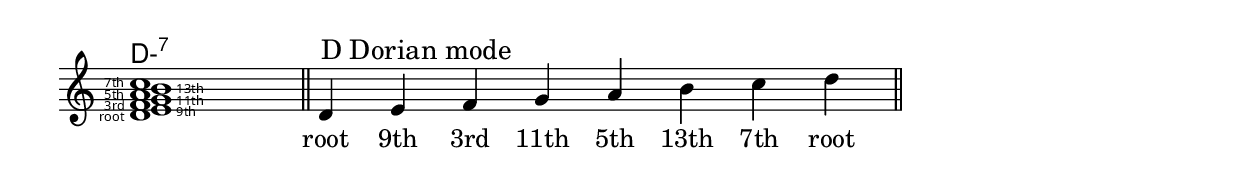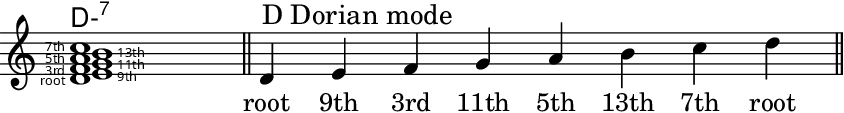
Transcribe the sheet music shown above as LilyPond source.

\version "2.24.4"
\language "english"
#(ly:set-option 'crop #t)
\include "include/alt.ly"
\include "include/thirds.ly"
\score {
  \midi {
    \tempo 4=140
  }
  \layout {
    \context {
      \Score
      \omit BarNumber
      \override SpacingSpanner.spacing-increment = 4
    }
    indent = 0\mm
  }
  {
    <<
    \chords {
      \set chordChanges = ##t % only show chords when they change
      \set noChordSymbol = ""
      \set minorChordModifier = \markup { "-" }
      \skip \ppp % spacer to set voice volume
      d1:min7 | r\breve
    }
    \new Staff {
      \key c \major
      \override Timing.TimeSignature.stencil = ##f
      \time 8/4
      \clef treble
      {
        \skip \fff % spacer to set voice volume
        \partial 1
        <<
          \set fingeringOrientations = #'(right)
          <e'\ninth g'\eleventh b'\thirteenth>1
          \new Voice { \voiceTwo
            \set fingeringOrientations = #'(left)
            <d'\root f'\third a'\fifth c''\seventh>1
          }
        >>
        \bar "||"
        \sectionLabel \markup { "  D Dorian mode" }
        d'4
        e'
        f'
        g'
        a'
        b'
        c''
        d''
        \bar "||"
      }
      \addlyrics {
        "" root "9th" "3rd" "11th" "5th" "13th" "7th" "root"
      }
    }
    >>
  }
}
